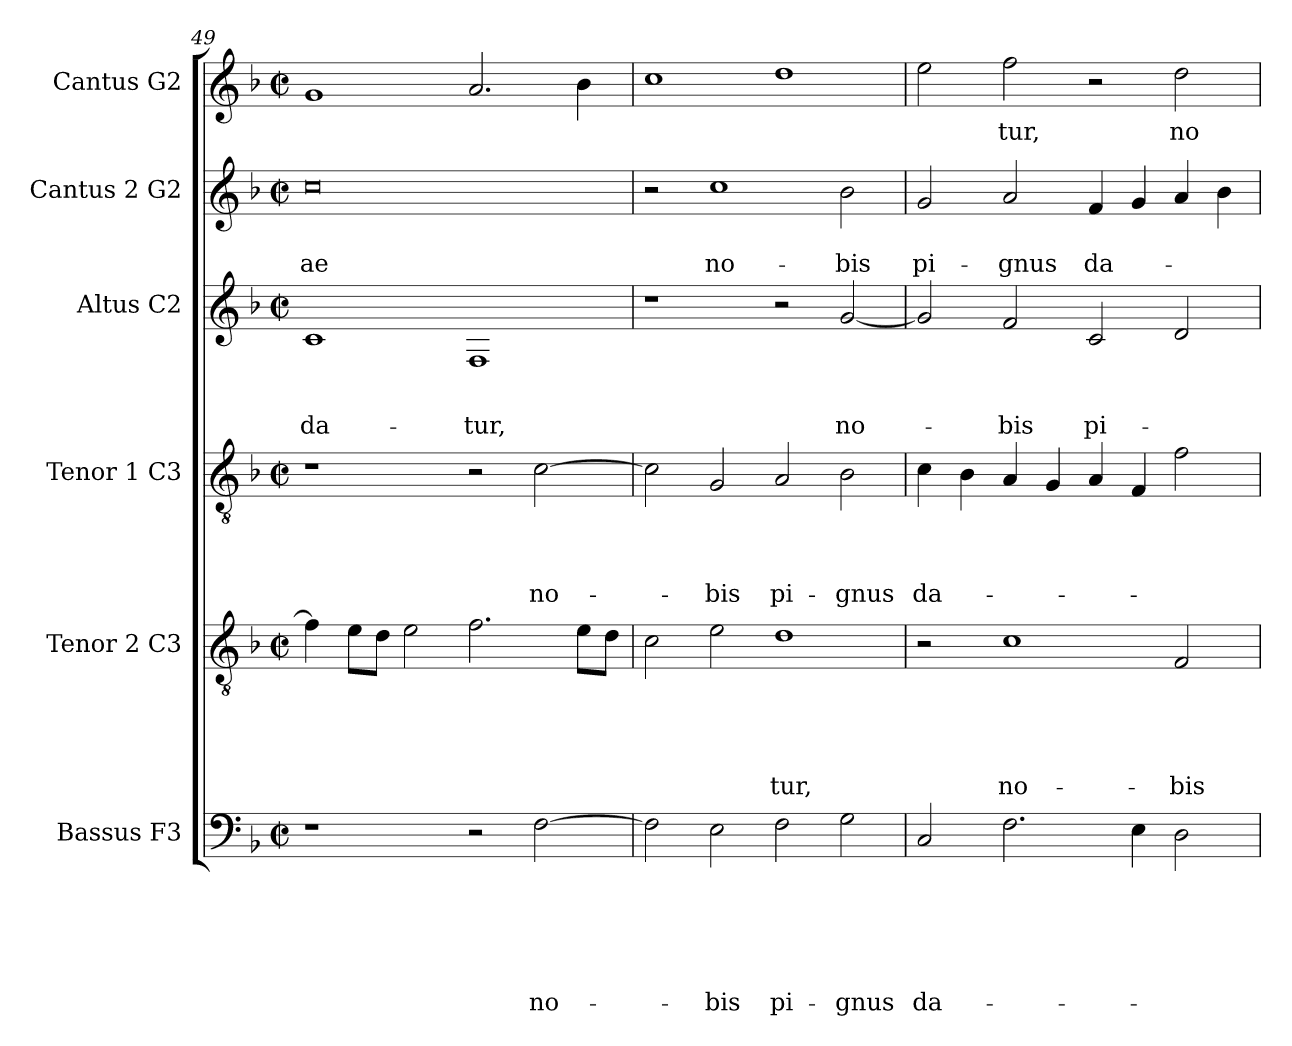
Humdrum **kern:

**kern	**text	**text	**text	**text	**text	**text	**kern	**text	**text	**text	**text	**text	**kern	**text	**text	**text	**text	**kern	**text	**text	**text	**kern	**text	**text	**kern	**text
*part6	*part6	*part6	*part6	*part6	*part6	*part6	*part5	*part5	*part5	*part5	*part5	*part5	*part4	*part4	*part4	*part4	*part4	*part3	*part3	*part3	*part3	*part2	*part2	*part2	*part1	*part1
*staff6	*staff6	*staff6	*staff6	*staff6	*staff6	*staff6	*staff5	*staff5	*staff5	*staff5	*staff5	*staff5	*staff4	*staff4	*staff4	*staff4	*staff4	*staff3	*staff3	*staff3	*staff3	*staff2	*staff2	*staff2	*staff1	*staff1
*I"Bassus F3	*	*	*	*	*	*	*I"Tenor 2 C3	*	*	*	*	*	*I"Tenor 1 C3	*	*	*	*	*I"Altus C2	*	*	*	*I"Cantus 2 G2	*	*	*I"Cantus G2	*
*clefF4	*	*	*	*	*	*	*clefGv2	*	*	*	*	*	*clefGv2	*	*	*	*	*clefG2	*	*	*	*clefG2	*	*	*clefG2	*
*k[b-]	*	*	*	*	*	*	*k[b-]	*	*	*	*	*	*k[b-]	*	*	*	*	*k[b-]	*	*	*	*k[b-]	*	*	*k[b-]	*
*F:	*	*	*	*	*	*	*F:	*	*	*	*	*	*F:	*	*	*	*	*F:	*	*	*	*F:	*	*	*F:	*
*M2/2	*	*	*	*	*	*	*M2/2	*	*	*	*	*	*M2/2	*	*	*	*	*M2/2	*	*	*	*M2/2	*	*	*M2/2	*
*met(c|)	*	*	*	*	*	*	*met(c|)	*	*	*	*	*	*met(c|)	*	*	*	*	*met(c|)	*	*	*	*met(c|)	*	*	*met(c|)	*
=49	=49	=49	=49	=49	=49	=49	=49	=49	=49	=49	=49	=49	=49	=49	=49	=49	=49	=49	=49	=49	=49	=49	=49	=49	=49	=49
!	!	!	!	!	!	!	!	!	!	!	!	!	!	!	!	!	!	!	!	!	!LO:LY:b	!	!	!LO:LY:b	!	!
1r	.	.	.	.	.	.	4f\]	.	.	.	.	.	1r	.	.	.	.	1c	.	.	da-	0cc	.	-ae	1g	.
.	.	.	.	.	.	.	8e\L	.	.	.	.	.	.	.	.	.	.	.	.	.	.	.	.	.	.	.
.	.	.	.	.	.	.	8d\J	.	.	.	.	.	.	.	.	.	.	.	.	.	.	.	.	.	.	.
.	.	.	.	.	.	.	2e\	.	.	.	.	.	.	.	.	.	.	.	.	.	.	.	.	.	.	.
!	!	!	!	!	!	!	!	!	!	!	!	!	!	!	!	!	!	!	!	!	!LO:LY:b	!	!	!	!	!
2r	.	.	.	.	.	.	2.f\	.	.	.	.	.	2r	.	.	.	.	1F	.	.	-tur,	.	.	.	2.a/	.
!	!	!	!	!	!	!LO:LY:b	!	!	!	!	!	!	!	!	!	!	!LO:LY:b	!	!	!	!	!	!	!	!	!
[>2F\	.	.	.	.	.	no-	.	.	.	.	.	.	[>2c\	.	.	.	no-	.	.	.	.	.	.	.	.	.
.	.	.	.	.	.	.	8e\L	.	.	.	.	.	.	.	.	.	.	.	.	.	.	.	.	.	4b-\	.
.	.	.	.	.	.	.	8d\J	.	.	.	.	.	.	.	.	.	.	.	.	.	.	.	.	.	.	.
=50	=50	=50	=50	=50	=50	=50	=50	=50	=50	=50	=50	=50	=50	=50	=50	=50	=50	=50	=50	=50	=50	=50	=50	=50	=50	=50
2F\]	.	.	.	.	.	.	2c\	.	.	.	.	.	2c\]	.	.	.	.	1r	.	.	.	2r	.	.	1cc	.
!	!	!	!	!	!	!LO:LY:b	!	!	!	!	!	!	!	!	!	!	!LO:LY:b	!	!	!	!	!	!	!LO:LY:b	!	!
2E\	.	.	.	.	.	-bis	2e\	.	.	.	.	.	2G/	.	.	.	-bis	.	.	.	.	1cc	.	no-	.	.
!	!	!	!	!	!	!LO:LY:b	!	!	!	!	!	!LO:LY:b	!	!	!	!	!LO:LY:b	!	!	!	!	!	!	!	!	!
2F\	.	.	.	.	.	pi-	1d	.	.	.	.	-tur,	2A/	.	.	.	pi-	2r	.	.	.	.	.	.	1dd	.
!	!	!	!	!	!	!LO:LY:b	!	!	!	!	!	!	!	!	!	!	!LO:LY:b	!	!	!	!LO:LY:b	!	!	!LO:LY:b	!	!
2G\	.	.	.	.	.	-gnus	.	.	.	.	.	.	2B-\	.	.	.	-gnus	[>2g/	.	.	no-	2b-\	.	-bis	.	.
!!LO:PB:g=z
=51	=51	=51	=51	=51	=51	=51	=51	=51	=51	=51	=51	=51	=51	=51	=51	=51	=51	=51	=51	=51	=51	=51	=51	=51	=51	=51
!	!	!	!	!	!	!LO:LY:b	!	!	!	!	!	!	!	!	!	!	!LO:LY:b	!	!	!	!	!	!	!LO:LY:b	!	!
2C/	.	.	.	.	.	da-	2r	.	.	.	.	.	4c\	.	.	.	da-	2g/]	.	.	.	2g/	.	pi-	2ee\	.
.	.	.	.	.	.	.	.	.	.	.	.	.	4B-\	.	.	.	.	.	.	.	.	.	.	.	.	.
!	!	!	!	!	!	!	!	!	!	!	!	!LO:LY:b	!	!	!	!	!	!	!	!	!LO:LY:b	!	!	!LO:LY:b	!	!LO:LY:b
2.F\	.	.	.	.	.	.	1c	.	.	.	.	no-	4A/	.	.	.	.	2f/	.	.	-bis	2a/	.	-gnus	2ff\	-tur,
.	.	.	.	.	.	.	.	.	.	.	.	.	4G/	.	.	.	.	.	.	.	.	.	.	.	.	.
!	!	!	!	!	!	!	!	!	!	!	!	!	!	!	!	!	!	!	!	!	!LO:LY:b	!	!	!LO:LY:b	!	!
.	.	.	.	.	.	.	.	.	.	.	.	.	4A/	.	.	.	.	2c/	.	.	pi-	4f/	.	da-	2r	.
4E\	.	.	.	.	.	.	.	.	.	.	.	.	4F/	.	.	.	.	.	.	.	.	4g/	.	.	.	.
!	!	!	!	!	!	!	!	!	!	!	!	!LO:LY:b	!	!	!	!	!	!	!	!	!	!	!	!	!	!LO:LY:b
2D\	.	.	.	.	.	.	2F/	.	.	.	.	-bis	2f\	.	.	.	.	2d/	.	.	.	4a/	.	.	2dd\	no-
.	.	.	.	.	.	.	.	.	.	.	.	.	.	.	.	.	.	.	.	.	.	4b-\	.	.	.	.
=	=	=	=	=	=	=	=	=	=	=	=	=	=	=	=	=	=	=	=	=	=	=	=	=	=	=
*-	*-	*-	*-	*-	*-	*-	*-	*-	*-	*-	*-	*-	*-	*-	*-	*-	*-	*-	*-	*-	*-	*-	*-	*-	*-	*-
